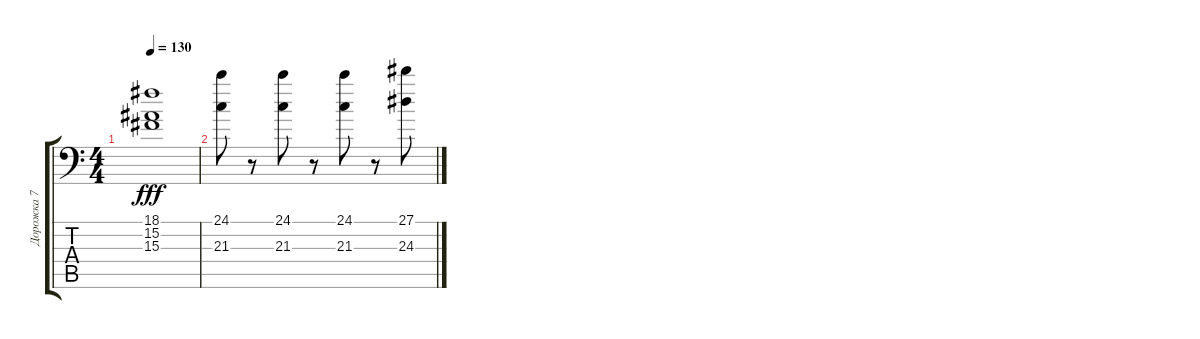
\track ("Дорожка 7" "Дорожка 7") {instrument stringensemble1}
\staff {score tabs}
\tuning (C4 G3 Eb3 Bb2 F2 Bb1) {hide}
\ts (4 4)
\tempo 130
\clef f4
\ks c
(18.1 15.2 15.3).1{dy fff} |
(24.1 21.3).8 r.8 (24.1 21.3).8 r.8 (24.1 21.3).8 r.8 (27.1 24.3).8
